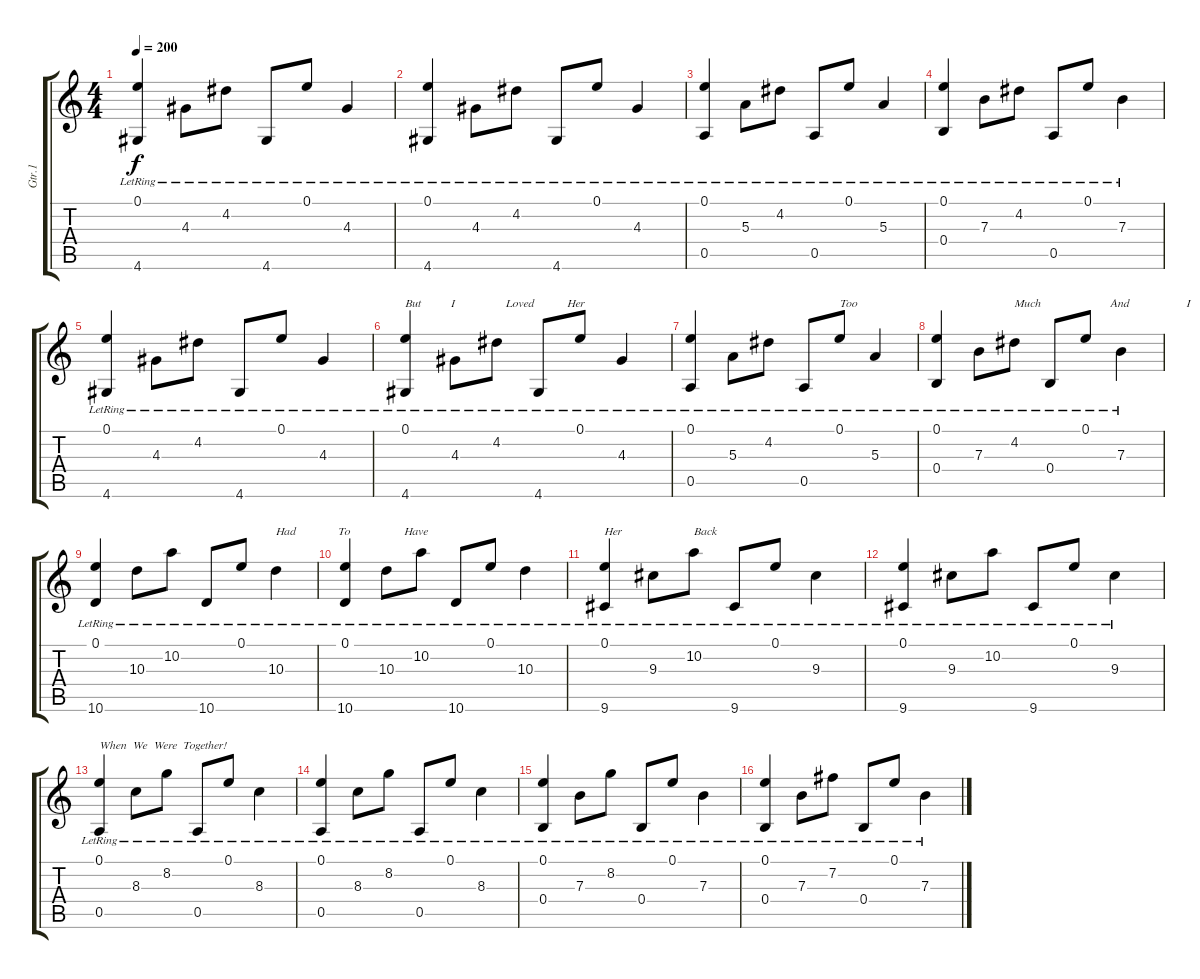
\track ("Gtr.1" "Gtr.1") {instrument acousticguitarsteel}
\staff {score tabs}
\tuning (E4 B3 E3 B2 A2 E2) {hide}
\ts (4 4)
\tempo 200
\clef g2
\ks c
(0.1{lr} 4.6{lr}).4{dy f} 4.3{lr}.8 4.2{lr}.8 4.6{lr}.8 0.1{lr}.8 4.3{lr}.4 |
(0.1{lr} 4.6{lr}).4 4.3{lr}.8 4.2{lr}.8 4.6{lr}.8 0.1{lr}.8 4.3{lr}.4 |
(0.1{lr} 0.5{lr}).4 5.3{lr}.8 4.2{lr}.8 0.5{lr}.8 0.1{lr}.8 5.3{lr}.4 |
(0.1{lr} 0.4{lr}).4 7.3{lr}.8 4.2{lr}.8 0.5{lr}.8 0.1{lr}.8 7.3{lr}.4 |
(0.1{lr} 4.6{lr}).4 4.3{lr}.8 4.2{lr}.8 4.6{lr}.8 0.1{lr}.8 4.3{lr}.4 |
(0.1{lr} 4.6{lr}).4{txt "But          I                 Loved           Her"} 4.3{lr}.8 4.2{lr}.8 4.6{lr}.8 0.1{lr}.8 4.3{lr}.4 |
(0.1{lr} 0.5{lr}).4 5.3{lr}.8 4.2{lr}.8 0.5{lr}.8 0.1{lr}.8{txt "Too         "} 5.3{lr}.4 |
(0.1{lr} 0.4{lr}).4 7.3{lr}.8 4.2{lr}.8{txt "Much                       And                   I"} 0.4{lr}.8 0.1{lr}.8 7.3{lr}.4 |
(0.1{lr} 10.6{lr}).4 10.3{lr}.8 10.2{lr}.8 10.6{lr}.8 0.1{lr}.8 10.3{lr}.4{txt "Had              To                  Have    "} |
(0.1{lr} 10.6{lr}).4 10.3{lr}.8 10.2{lr}.8 10.6{lr}.8 0.1{lr}.8 10.3{lr}.4 |
(0.1{lr} 9.6{lr}).4{txt "Her                        Back"} 9.3{lr}.8 10.2{lr}.8 9.6{lr}.8 0.1{lr}.8 9.3{lr}.4 |
(0.1{lr} 9.6{lr}).4 9.3{lr}.8 10.2{lr}.8 9.6{lr}.8 0.1{lr}.8 9.3{lr}.4 |
(0.1{lr} 0.5{lr}).4{txt "When  We  Were  Together!"} 8.3{lr}.8 8.2{lr}.8 0.5{lr}.8 0.1{lr}.8 8.3{lr}.4 |
(0.1{lr} 0.5{lr}).4 8.3{lr}.8 8.2{lr}.8 0.5{lr}.8 0.1{lr}.8 8.3{lr}.4 |
(0.1{lr} 0.4{lr}).4 7.3{lr}.8 8.2{lr}.8 0.4{lr}.8 0.1{lr}.8 7.3{lr}.4 |
(0.1{lr} 0.4{lr}).4 7.3{lr}.8 7.2{lr}.8 0.4{lr}.8 0.1{lr}.8 7.3{lr}.4
